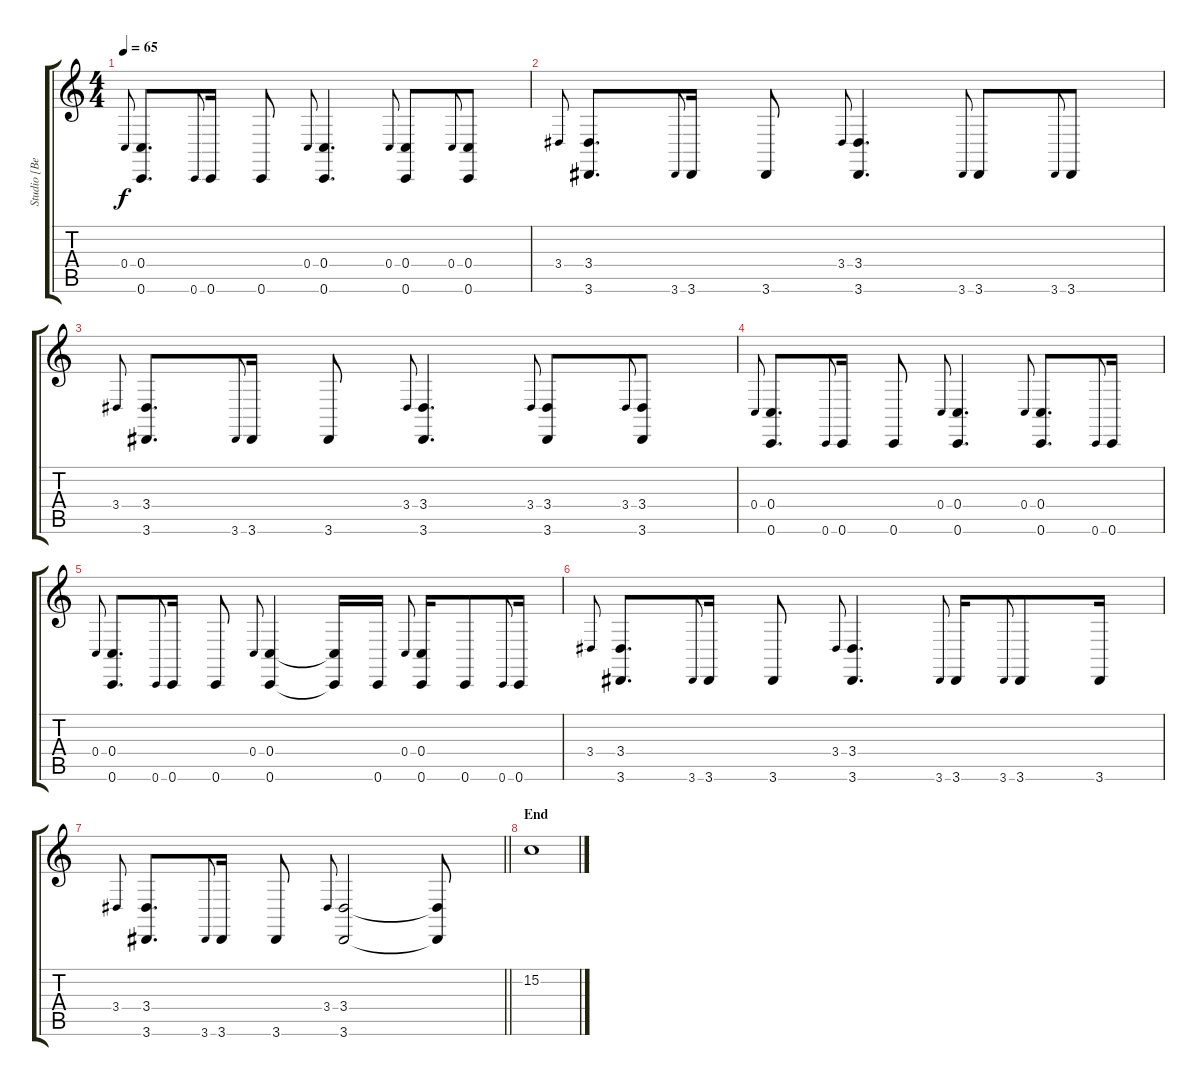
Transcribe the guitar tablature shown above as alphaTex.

\track ("Studio [Bell/Tiimpani]" "Studio [Be") {instrument tubularbells}
\staff {score tabs}
\tuning (D4 A3 F3 C3 G2 C2) {hide}
\ts (4 4)
\tempo 65
\clef g2
\ks c
0.4.8{gr onbeat dy f} (0.4 0.6).8{d} 0.6.8{gr onbeat} 0.6.16 0.6.8 0.4.8{gr onbeat} (0.4 0.6).4{d} 0.4.8{gr onbeat} (0.4 0.6).8 0.4.8{gr onbeat} (0.4 0.6).8 |
3.4.8{gr onbeat} (3.4 3.6).8{d} 3.6.8{gr onbeat} 3.6.16 3.6.8 3.4.8{gr onbeat} (3.4 3.6).4{d} 3.6.8{gr onbeat} 3.6.8 3.6.8{gr onbeat} 3.6.8 |
3.4.8{gr onbeat} (3.4 3.6).8{d} 3.6.8{gr onbeat} 3.6.16 3.6.8 3.4.8{gr onbeat} (3.4 3.6).4{d} 3.4.8{gr onbeat} (3.4 3.6).8 3.4.8{gr onbeat} (3.4 3.6).8 |
0.4.8{gr onbeat} (0.4 0.6).8{d} 0.6.8{gr onbeat} 0.6.16 0.6.8 0.4.8{gr onbeat} (0.4 0.6).4{d} 0.4.8{gr onbeat} (0.4 0.6).8{d} 0.6.8{gr onbeat} 0.6.16 |
0.4.8{gr onbeat} (0.4 0.6).8{d} 0.6.8{gr onbeat} 0.6.16 0.6.8 0.4.8{gr onbeat} (0.4 0.6).4 (0.4{t} 0.6{t}).16 0.6.16 0.4.8{gr onbeat} (0.4 0.6).16 0.6.8 0.6.8{gr onbeat} 0.6.16 |
3.4.8{gr onbeat} (3.4 3.6).8{d} 3.6.8{gr onbeat} 3.6.16 3.6.8 3.4.8{gr onbeat} (3.4 3.6).4{d} 3.6.8{gr onbeat} 3.6.16 3.6.8{gr onbeat} 3.6.8 3.6.16 |
\barLineRight lightlight
3.4.8{gr onbeat} (3.4 3.6).8{d} 3.6.8{gr onbeat} 3.6.16 3.6.8 3.4.8{gr onbeat} (3.4 3.6).2 (3.4{t} 3.6{t}).8 |
\section ("" "End")
15.2.1{instrument tubularbells}
